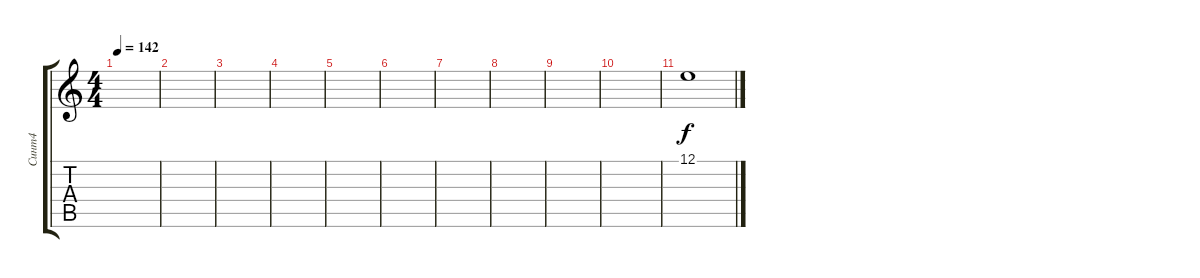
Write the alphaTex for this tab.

\track ("Синт4" "Синт4") {instrument glockenspiel}
\staff {score tabs}
\tuning (E4 B3 G3 D3 A2 E2) {hide}
\ts (4 4)
\tempo 142
\clef g2
\ks c
|
|
|
|
|
|
|
|
|
|
12.1.1
